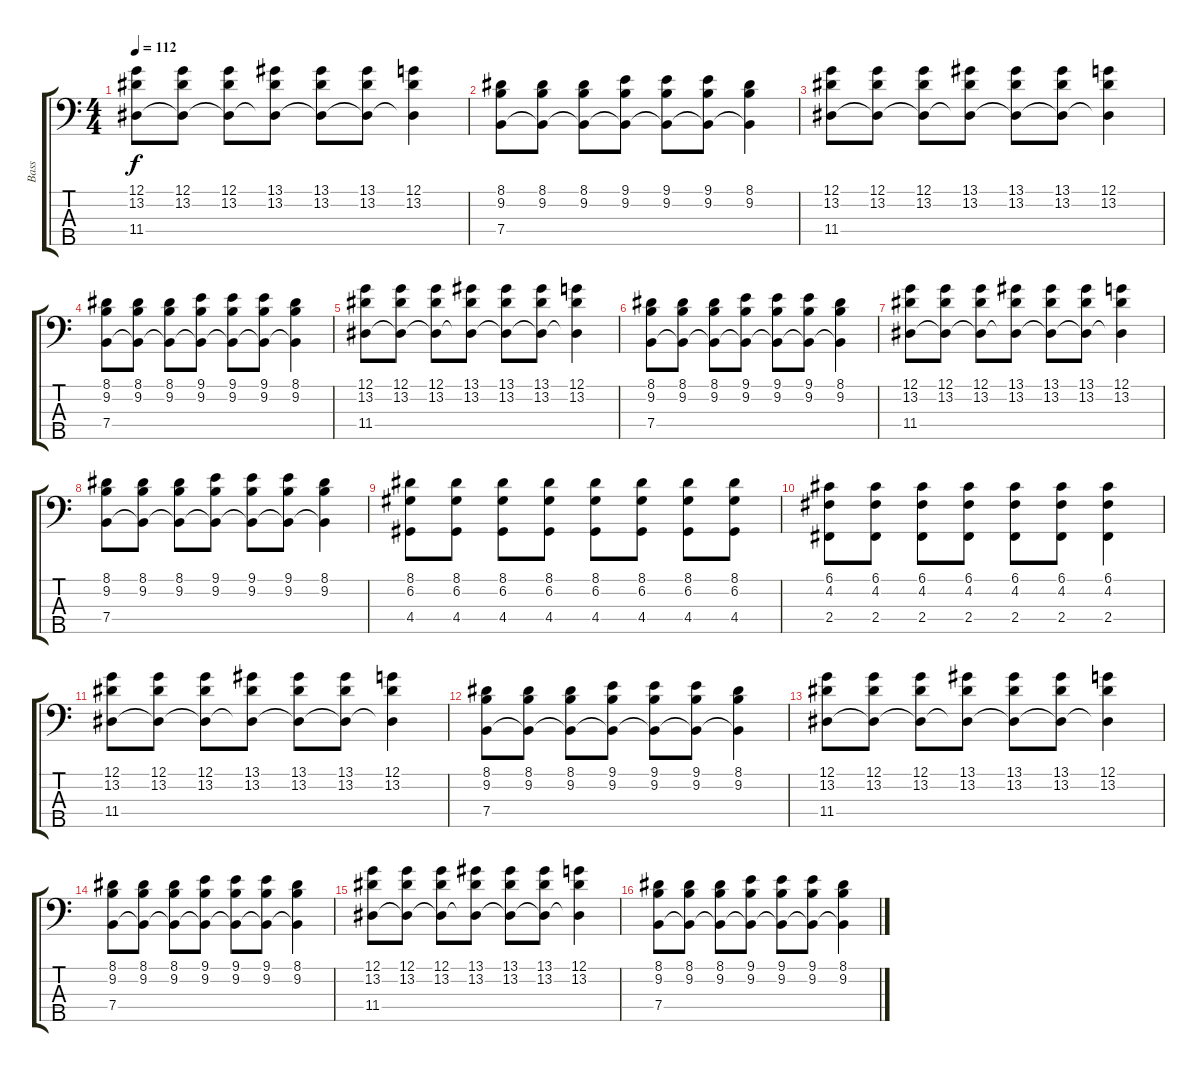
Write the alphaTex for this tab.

\track ("Bass" "Bass") {instrument electricbasspick}
\staff {score tabs}
\tuning (G2 D2 A1 E1 B0) {hide}
\ts (4 4)
\tempo 112
\clef f4
\ks c
(12.1 13.2 11.4).8{dy f} (12.1 13.2 11.4{t}).8 (12.1 13.2 11.4{t}).8 (13.1 13.2 11.4{t}).8 (13.1 13.2 11.4{t}).8 (13.1 13.2 11.4{t}).8 (12.1 13.2 11.4{t}).4 |
(8.1 9.2 7.4).8 (8.1 9.2 7.4{t}).8 (8.1 9.2 7.4{t}).8 (9.1 9.2 7.4{t}).8 (9.1 9.2 7.4{t}).8 (9.1 9.2 7.4{t}).8 (8.1 9.2 7.4{t}).4 |
(12.1 13.2 11.4).8 (12.1 13.2 11.4{t}).8 (12.1 13.2 11.4{t}).8 (13.1 13.2 11.4{t}).8 (13.1 13.2 11.4{t}).8 (13.1 13.2 11.4{t}).8 (12.1 13.2 11.4{t}).4 |
(8.1 9.2 7.4).8 (8.1 9.2 7.4{t}).8 (8.1 9.2 7.4{t}).8 (9.1 9.2 7.4{t}).8 (9.1 9.2 7.4{t}).8 (9.1 9.2 7.4{t}).8 (8.1 9.2 7.4{t}).4 |
(12.1 13.2 11.4).8 (12.1 13.2 11.4{t}).8 (12.1 13.2 11.4{t}).8 (13.1 13.2 11.4{t}).8 (13.1 13.2 11.4{t}).8 (13.1 13.2 11.4{t}).8 (12.1 13.2 11.4{t}).4 |
(8.1 9.2 7.4).8 (8.1 9.2 7.4{t}).8 (8.1 9.2 7.4{t}).8 (9.1 9.2 7.4{t}).8 (9.1 9.2 7.4{t}).8 (9.1 9.2 7.4{t}).8 (8.1 9.2 7.4{t}).4 |
(12.1 13.2 11.4).8 (12.1 13.2 11.4{t}).8 (12.1 13.2 11.4{t}).8 (13.1 13.2 11.4{t}).8 (13.1 13.2 11.4{t}).8 (13.1 13.2 11.4{t}).8 (12.1 13.2 11.4{t}).4 |
(8.1 9.2 7.4).8 (8.1 9.2 7.4{t}).8 (8.1 9.2 7.4{t}).8 (9.1 9.2 7.4{t}).8 (9.1 9.2 7.4{t}).8 (9.1 9.2 7.4{t}).8 (8.1 9.2 7.4{t}).4 |
(8.1 6.2 4.4).8 (8.1 6.2 4.4).8 (8.1 6.2 4.4).8 (8.1 6.2 4.4).8 (8.1 6.2 4.4).8 (8.1 6.2 4.4).8 (8.1 6.2 4.4).8 (8.1 6.2 4.4).8 |
(6.1 4.2 2.4).8 (6.1 4.2 2.4).8 (6.1 4.2 2.4).8 (6.1 4.2 2.4).8 (6.1 4.2 2.4).8 (6.1 4.2 2.4).8 (6.1 4.2 2.4).4 |
(12.1 13.2 11.4).8 (12.1 13.2 11.4{t}).8 (12.1 13.2 11.4{t}).8 (13.1 13.2 11.4{t}).8 (13.1 13.2 11.4{t}).8 (13.1 13.2 11.4{t}).8 (12.1 13.2 11.4{t}).4 |
(8.1 9.2 7.4).8 (8.1 9.2 7.4{t}).8 (8.1 9.2 7.4{t}).8 (9.1 9.2 7.4{t}).8 (9.1 9.2 7.4{t}).8 (9.1 9.2 7.4{t}).8 (8.1 9.2 7.4{t}).4 |
(12.1 13.2 11.4).8 (12.1 13.2 11.4{t}).8 (12.1 13.2 11.4{t}).8 (13.1 13.2 11.4{t}).8 (13.1 13.2 11.4{t}).8 (13.1 13.2 11.4{t}).8 (12.1 13.2 11.4{t}).4 |
(8.1 9.2 7.4).8 (8.1 9.2 7.4{t}).8 (8.1 9.2 7.4{t}).8 (9.1 9.2 7.4{t}).8 (9.1 9.2 7.4{t}).8 (9.1 9.2 7.4{t}).8 (8.1 9.2 7.4{t}).4 |
(12.1 13.2 11.4).8 (12.1 13.2 11.4{t}).8 (12.1 13.2 11.4{t}).8 (13.1 13.2 11.4{t}).8 (13.1 13.2 11.4{t}).8 (13.1 13.2 11.4{t}).8 (12.1 13.2 11.4{t}).4 |
(8.1 9.2 7.4).8 (8.1 9.2 7.4{t}).8 (8.1 9.2 7.4{t}).8 (9.1 9.2 7.4{t}).8 (9.1 9.2 7.4{t}).8 (9.1 9.2 7.4{t}).8 (8.1 9.2 7.4{t}).4
